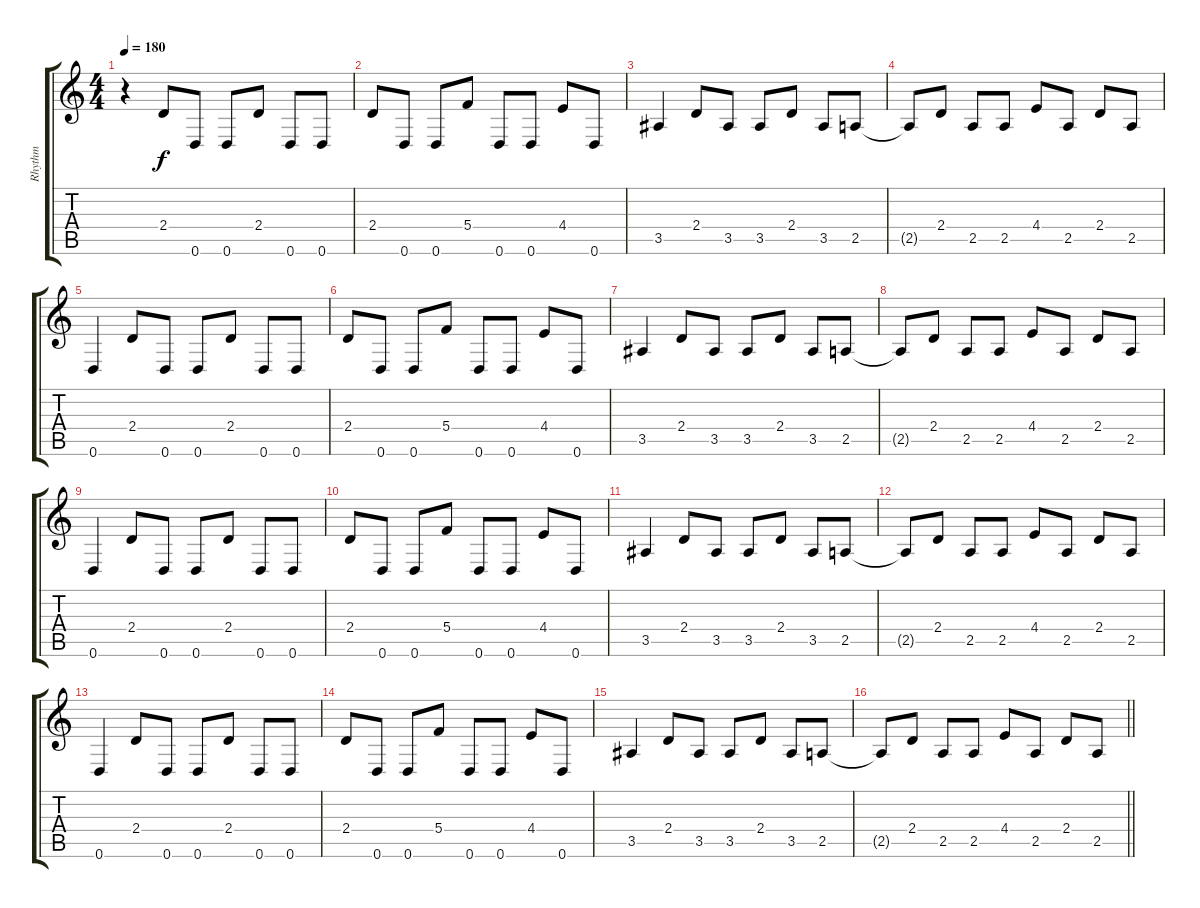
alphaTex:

\track ("Rhythm" "Rhythm") {instrument distortionguitar}
\staff {score tabs}
\tuning (D4 A3 F3 C3 G2 D2) {hide}
\ts (4 4)
\section ("" "")
\tempo 180
\clef g2
\ks c
r.4{dy f} 2.4.8 0.6.8 0.6.8 2.4.8 0.6.8 0.6.8 |
2.4.8 0.6.8 0.6.8 5.4.8 0.6.8 0.6.8 4.4.8 0.6.8 |
3.5.4 2.4.8 3.5.8 3.5.8 2.4.8 3.5.8 2.5.8 |
2.5{t}.8 2.4.8 2.5.8 2.5.8 4.4.8 2.5.8 2.4.8 2.5.8 |
0.6.4 2.4.8 0.6.8 0.6.8 2.4.8 0.6.8 0.6.8 |
2.4.8 0.6.8 0.6.8 5.4.8 0.6.8 0.6.8 4.4.8 0.6.8 |
3.5.4 2.4.8 3.5.8 3.5.8 2.4.8 3.5.8 2.5.8 |
2.5{t}.8 2.4.8 2.5.8 2.5.8 4.4.8 2.5.8 2.4.8 2.5.8 |
0.6.4 2.4.8 0.6.8 0.6.8 2.4.8 0.6.8 0.6.8 |
2.4.8 0.6.8 0.6.8 5.4.8 0.6.8 0.6.8 4.4.8 0.6.8 |
3.5.4 2.4.8 3.5.8 3.5.8 2.4.8 3.5.8 2.5.8 |
2.5{t}.8 2.4.8 2.5.8 2.5.8 4.4.8 2.5.8 2.4.8 2.5.8 |
0.6.4 2.4.8 0.6.8 0.6.8 2.4.8 0.6.8 0.6.8 |
2.4.8 0.6.8 0.6.8 5.4.8 0.6.8 0.6.8 4.4.8 0.6.8 |
3.5.4 2.4.8 3.5.8 3.5.8 2.4.8 3.5.8 2.5.8 |
\barLineRight lightlight
2.5{t}.8 2.4.8 2.5.8 2.5.8 4.4.8 2.5.8 2.4.8 2.5.8
